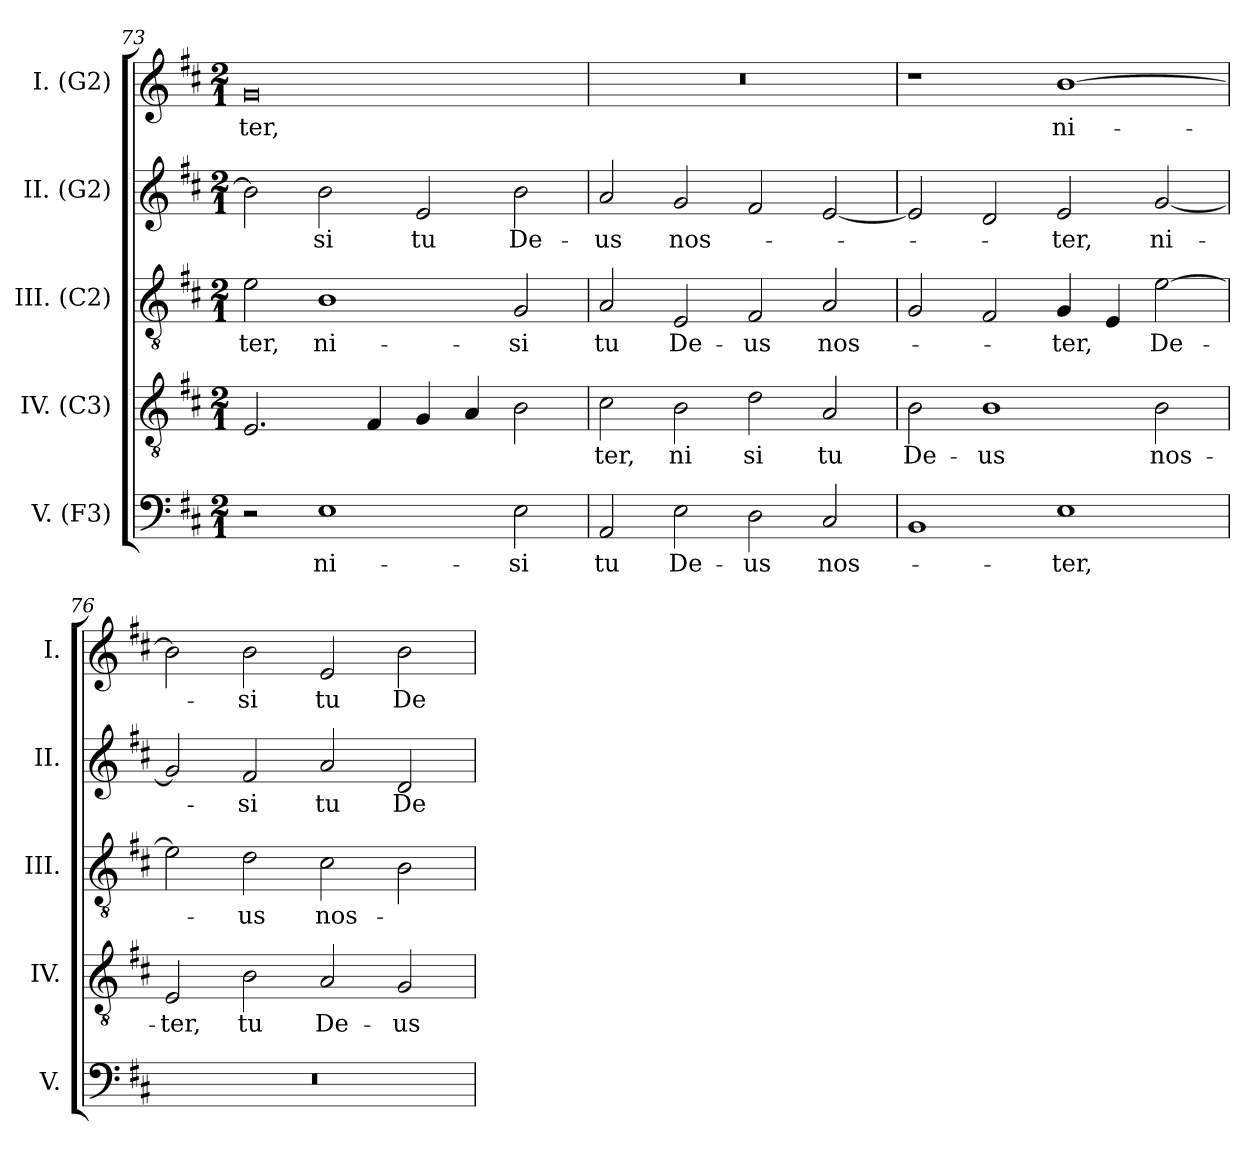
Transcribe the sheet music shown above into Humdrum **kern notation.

**kern	**text	**kern	**text	**kern	**text	**kern	**text	**kern	**text
*part5	*part5	*part4	*part4	*part3	*part3	*part2	*part2	*part1	*part1
*staff5	*staff5	*staff4	*staff4	*staff3	*staff3	*staff2	*staff2	*staff1	*staff1
*I"V. (F3)	*	*I"IV. (C3)	*	*I"III. (C2)	*	*I"II. (G2)	*	*I"I. (G2)	*
*I'V.	*	*I'IV.	*	*I'III.	*	*I'II.	*	*I'I.	*
*clefF4	*	*clefGv2	*	*clefGv2	*	*clefG2	*	*clefG2	*
*	*	*	*	*ITrd7c12	*	*ITrd7c12	*	*	*
*k[f#c#]	*	*k[f#c#]	*	*k[f#c#]	*	*k[f#c#]	*	*k[f#c#]	*
*D:	*	*D:	*	*D:	*	*D:	*	*D:	*
*M2/1	*	*M2/1	*	*M2/1	*	*M2/1	*	*M2/1	*
=73	=73	=73	=73	=73	=73	=73	=73	=73	=73
!	!	!	!	!	!LO:LY:b:color=#000000	!	!	!	!
!	!	!	!	!	!	!	!	!	!LO:LY:b:color=#000000
2r	.	2.Ei/	.	2Ei\	-ter,	2Bi\]	.	0gi	-ter,
!	!LO:LY:b:color=#000000	!	!	!	!	!	!	!	!
!	!	!	!	!	!LO:LY:b:color=#000000	!	!	!	!
!	!	!	!	!	!	!	!LO:LY:b:color=#000000	!	!
1Ei	ni-	.	.	1BBi	ni-	2Bi\	-si	.	.
.	.	4F#i/	.	.	.	.	.	.	.
!	!	!	!	!	!	!	!LO:LY:b:color=#000000	!	!
.	.	4Gi/	.	.	.	2Ei/	tu	.	.
.	.	4Ai/	.	.	.	.	.	.	.
!	!LO:LY:b:color=#000000	!	!	!	!	!	!	!	!
!	!	!	!	!	!LO:LY:b:color=#000000	!	!	!	!
!	!	!	!	!	!	!	!LO:LY:b:color=#000000	!	!
2Ei\	-si	2Bi\	.	2GGi/	-si	2Bi\	De-	.	.
=74	=74	=74	=74	=74	=74	=74	=74	=74	=74
!	!LO:LY:b:color=#000000	!	!	!	!	!	!	!	!
!	!	!	!LO:LY:b:color=#000000	!	!	!	!	!	!
!	!	!	!	!	!LO:LY:b:color=#000000	!	!	!	!
!	!	!	!	!	!	!	!LO:LY:b:color=#000000	!LO:N:vis=1	!
2AAi/	tu	2c#i\	-ter,	2AAi/	tu	2Ai/	-us	0r	.
!	!LO:LY:b:color=#000000	!	!	!	!	!	!	!	!
!	!	!	!LO:LY:b:color=#000000	!	!	!	!	!	!
!	!	!	!	!	!LO:LY:b:color=#000000	!	!	!	!
!	!	!	!	!	!	!	!LO:LY:b:color=#000000	!	!
2Ei\	De-	2Bi\	ni	2EEi/	De-	2Gi/	nos-	.	.
!	!LO:LY:b:color=#000000	!	!	!	!	!	!	!	!
!	!	!	!LO:LY:b:color=#000000	!	!	!	!	!	!
!	!	!	!	!	!LO:LY:b:color=#000000	!	!	!	!
2Di\	-us	2di\	si	2FF#i/	-us	2F#i/	.	.	.
!	!LO:LY:b:color=#000000	!	!	!	!	!	!	!	!
!	!	!	!LO:LY:b:color=#000000	!	!	!	!	!	!
!	!	!	!	!	!LO:LY:b:color=#000000	!	!	!	!
2C#i/	nos-	2Ai/	tu	2AAi/	nos-	[2Ei/	.	.	.
!!LO:PB:g=z
=75	=75	=75	=75	=75	=75	=75	=75	=75	=75
!	!	!	!LO:LY:b:color=#000000	!	!	!	!	!	!
1BBi	.	2Bi\	De-	2GGi/	.	2Ei/]	.	1r	.
!	!	!	!LO:LY:b:color=#000000	!	!	!	!	!	!
.	.	1Bi	-us	2FF#i/	.	2Di/	.	.	.
!	!LO:LY:b:color=#000000	!	!	!	!	!	!	!	!
!	!	!	!	!	!LO:LY:b:color=#000000	!	!	!	!
!	!	!	!	!	!	!	!LO:LY:b:color=#000000	!	!
!	!	!	!	!	!	!	!	!	!LO:LY:b:color=#000000
1Ei	-ter,	.	.	4GGi/	-ter,	2Ei/	-ter,	[1bi	ni-
.	.	.	.	4EEi/	.	.	.	.	.
!	!	!	!LO:LY:b:color=#000000	!	!	!	!	!	!
!	!	!	!	!	!LO:LY:b:color=#000000	!	!	!	!
!	!	!	!	!	!	!	!LO:LY:b:color=#000000	!	!
.	.	2Bi\	nos-	[2Ei\	De-	[2Gi/	ni-	.	.
=76	=76	=76	=76	=76	=76	=76	=76	=76	=76
!LO:N:vis=1	!	!	!	!	!	!	!	!	!
!	!	!	!LO:LY:b:color=#000000	!	!	!	!	!	!
0r	.	2Ei/	-ter,	2Ei\]	.	2Gi/]	.	2bi\]	.
!	!	!	!LO:LY:b:color=#000000	!	!	!	!	!	!
!	!	!	!	!	!LO:LY:b:color=#000000	!	!	!	!
!	!	!	!	!	!	!	!LO:LY:b:color=#000000	!	!
!	!	!	!	!	!	!	!	!	!LO:LY:b:color=#000000
.	.	2Bi\	tu	2Di\	-us	2F#i/	-si	2bi\	-si
!	!	!	!LO:LY:b:color=#000000	!	!	!	!	!	!
!	!	!	!	!	!LO:LY:b:color=#000000	!	!	!	!
!	!	!	!	!	!	!	!LO:LY:b:color=#000000	!	!
!	!	!	!	!	!	!	!	!	!LO:LY:b:color=#000000
.	.	2Ai/	De-	2C#i\	nos-	2Ai/	tu	2ei/	tu
!	!	!	!LO:LY:b:color=#000000	!	!	!	!	!	!
!	!	!	!	!	!	!	!LO:LY:b:color=#000000	!	!
!	!	!	!	!	!	!	!	!	!LO:LY:b:color=#000000
.	.	2Gi/	-us	2BBi\	.	2Di/	De-	2bi\	De-
=	=	=	=	=	=	=	=	=	=
*-	*-	*-	*-	*-	*-	*-	*-	*-	*-
